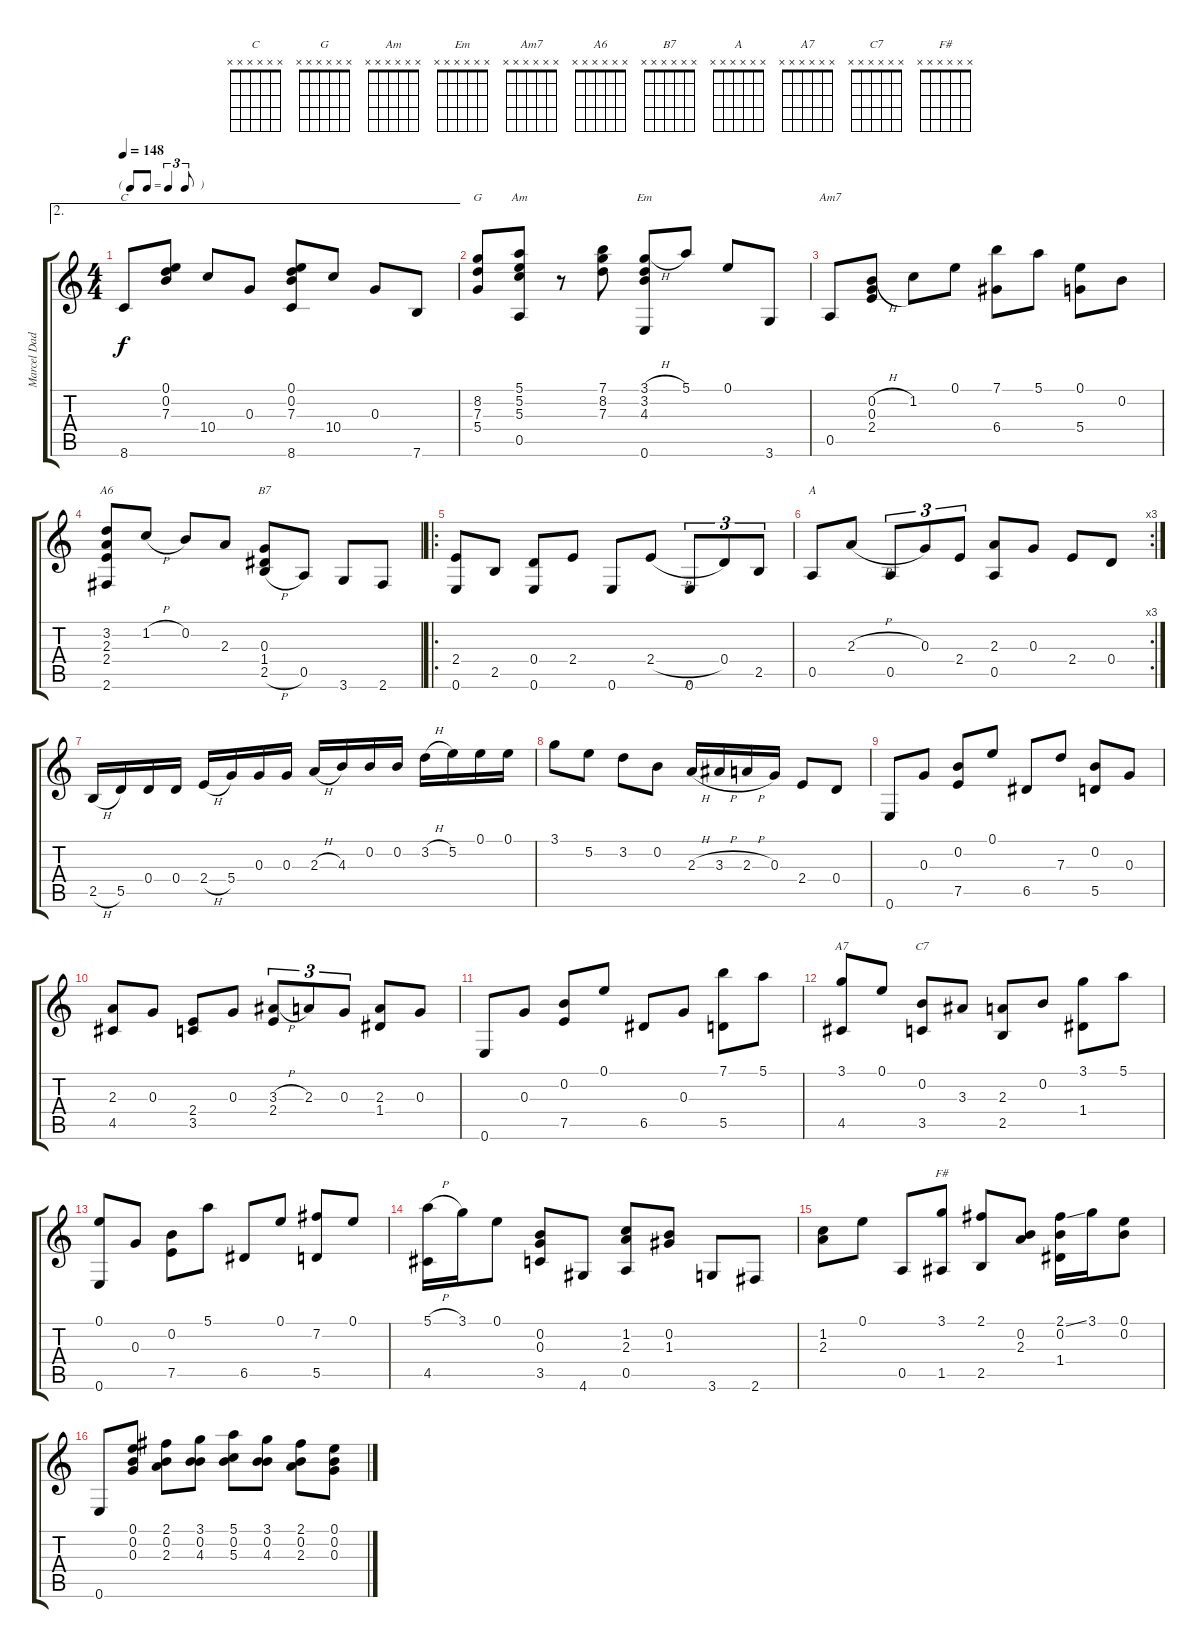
\track ("Marcel Dadi" "Marcel Dad") {instrument acousticguitarnylon}
\staff {score tabs}
\tuning (E4 B3 G3 D3 A2 E2) {hide}
\chord ("C" x x x x x x) {firstfret 0}
\chord ("G" x x x x x x) {firstfret 0}
\chord ("Am" x x x x x x) {firstfret 0}
\chord ("Em" x x x x x x) {firstfret 0}
\chord ("Am7" x x x x x x) {firstfret 0}
\chord ("A6" x x x x x x) {firstfret 0}
\chord ("B7" x x x x x x) {firstfret 0}
\chord ("A" x x x x x x) {firstfret 0}
\chord ("A7" x x x x x x) {firstfret 0}
\chord ("C7" x x x x x x) {firstfret 0}
\chord ("F#" x x x x x x) {firstfret 0}
\ae 2
\ts (4 4)
\tf triplet8th
\tempo 148
\clef g2
\ks c
8.6.8{ch "C" dy f} (0.1 0.2 7.3).8 10.4.8 0.3.8 (0.1 0.2 7.3 8.6).8 10.4.8 0.3.8 7.6.8 |
(8.2 7.3 5.4).8{ch "G"} (5.1 5.2 5.3 0.5).8{ch "Am"} r.8 (7.1 8.2 7.3).8 (3.1{h} 3.2 4.3 0.6).8{ch "Em"} 5.1.8 0.1.8 3.6.8 |
0.5.8{ch "Am7"} (0.2{h} 0.3 2.4).8 1.2.8 0.1.8 (7.1 6.4).8 5.1.8 (0.1 5.4).8 0.2.8 |
(3.2 2.3 2.4 2.6).8{ch "A6"} 1.2{h}.8 0.2.8 2.3.8 (0.3 1.4 2.5{h}).8{ch "B7"} 0.5.8 3.6.8 2.6.8 |
\ro
(2.4 0.6).8 2.5.8 (0.4 0.6).8 2.4.8 0.6.8 2.4{h}.8 0.6.8{tu (3 2)} 0.4.8{tu (3 2)} 2.5.8{tu (3 2)} |
\rc 3
0.5.8{ch "A"} 2.3{h}.8 0.5.8{tu (3 2)} 0.3.8{tu (3 2)} 2.4.8{tu (3 2)} (2.3 0.5).8 0.3.8 2.4.8 0.4.8 |
2.5{h}.16 5.5.16 0.4.16 0.4.16 2.4{h}.16 5.4.16 0.3.16 0.3.16 2.3{h}.16 4.3.16 0.2.16 0.2.16 3.2{h}.16 5.2.16 0.1.16 0.1.16 |
3.1.8 5.2.8 3.2.8 0.2.8 2.3{h}.16 3.3{h}.16 2.3{h}.16 0.3.16 2.4.8 0.4.8 |
0.6.8 0.3.8 (0.2 7.5).8 0.1.8 6.5.8 7.3.8 (0.2 5.5).8 0.3.8 |
(2.3 4.5).8 0.3.8 (2.4 3.5).8 0.3.8 (3.3{h} 2.4).8{tu (3 2)} 2.3.8{tu (3 2)} 0.3.8{tu (3 2)} (2.3 1.4).8 0.3.8 |
0.6.8 0.3.8 (0.2 7.5).8 0.1.8 6.5.8 0.3.8 (7.1 5.5).8 5.1.8 |
(3.1 4.5).8{ch "A7"} 0.1.8 (0.2 3.5).8{ch "C7"} 3.3.8 (2.3 2.5).8 0.2.8 (3.1 1.4).8 5.1.8 |
(0.1 0.6).8 0.3.8 (0.2 7.5).8 5.1.8 6.5.8 0.1.8 (7.2 5.5).8 0.1.8 |
(5.1{h} 4.5).16 3.1.16 0.1.8 (0.2 0.3 3.5).8 4.6.8 (1.2 2.3 0.5).8 (0.2 1.3).8 3.6.8 2.6.8 |
(1.2 2.3).8 0.1.8 0.5.8 (3.1 1.5).8{ch "F#"} (2.1 2.5).8 (0.2 2.3).8 (2.1{ss} 0.2 1.4).16 3.1.16 (0.1 0.2).8 |
0.6.8 (0.1 0.2 0.3).8 (2.1 0.2 2.3).8 (3.1 0.2 4.3).8 (5.1 0.2 5.3).8 (3.1 0.2 4.3).8 (2.1 0.2 2.3).8 (0.1 0.2 0.3).8
